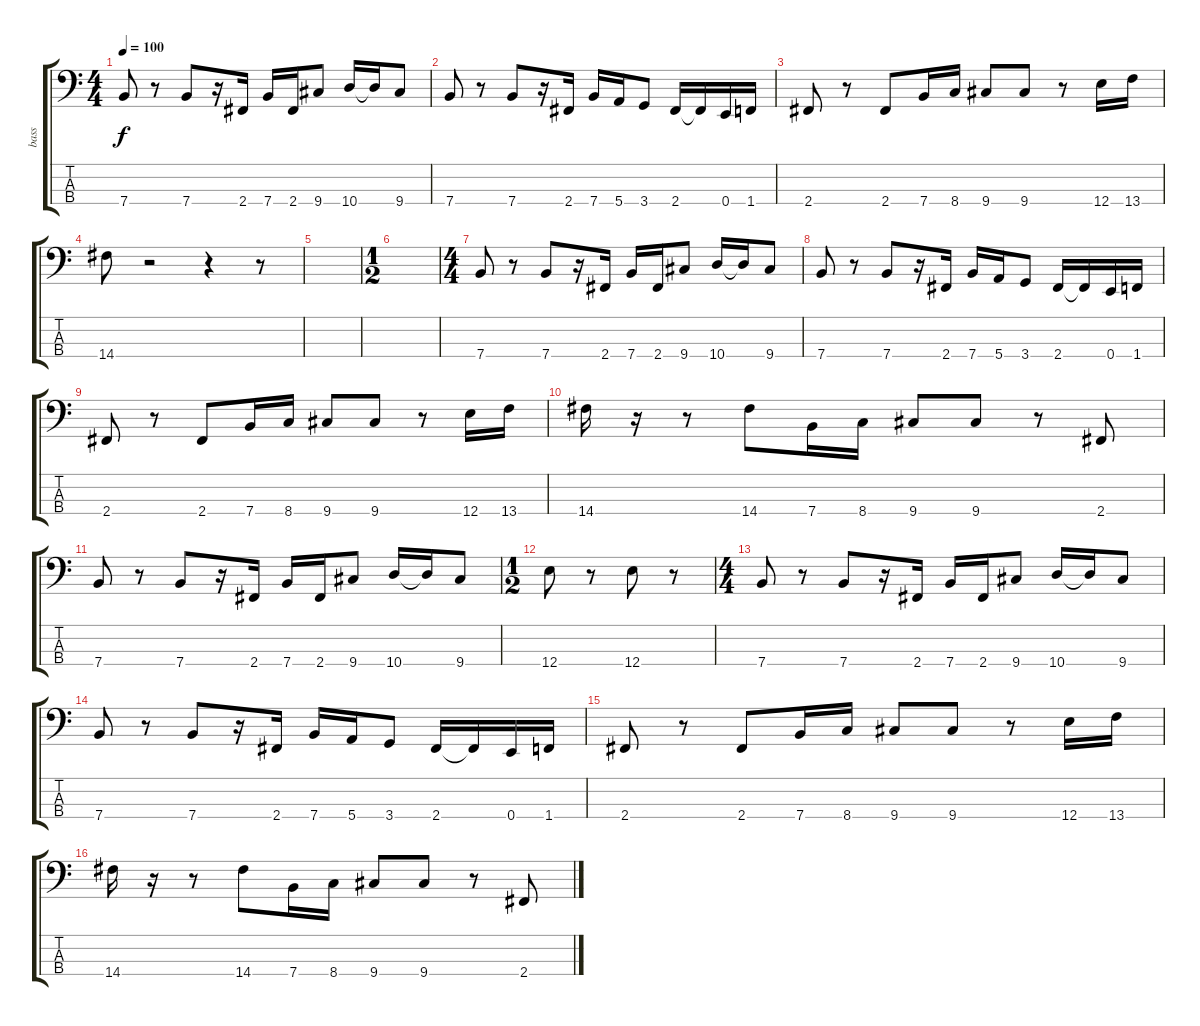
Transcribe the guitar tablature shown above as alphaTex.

\track ("bass" "bass") {instrument slapbass1}
\staff {score tabs}
\tuning (G2 D2 A1 E1) {hide}
\ts (4 4)
\tempo 100
\clef f4
\ks c
7.4.8{dy f} r.8 7.4.8 r.16 2.4.16 7.4.16 2.4.16 9.4.8 10.4.16 10.4{t}.16 9.4.8 |
7.4.8 r.8 7.4.8 r.16 2.4.16 7.4.16 5.4.16 3.4.8 2.4.16 2.4{t}.16 0.4.16 1.4.16 |
2.4.8 r.8 2.4.8 7.4.16 8.4.16 9.4.8 9.4.8 r.8 12.4.16 13.4.16 |
14.4.8 r.2 r.4 r.8 |
|
\ts (1 2)
|
\ts (4 4)
7.4.8 r.8 7.4.8 r.16 2.4.16 7.4.16 2.4.16 9.4.8 10.4.16 10.4{t}.16 9.4.8 |
7.4.8 r.8 7.4.8 r.16 2.4.16 7.4.16 5.4.16 3.4.8 2.4.16 2.4{t}.16 0.4.16 1.4.16 |
2.4.8 r.8 2.4.8 7.4.16 8.4.16 9.4.8 9.4.8 r.8 12.4.16 13.4.16 |
14.4.16 r.16 r.8 14.4.8 7.4.16 8.4.16 9.4.8 9.4.8 r.8 2.4.8 |
7.4.8 r.8 7.4.8 r.16 2.4.16 7.4.16 2.4.16 9.4.8 10.4.16 10.4{t}.16 9.4.8 |
\ts (1 2)
12.4.8 r.8 12.4.8 r.8 |
\ts (4 4)
7.4.8 r.8 7.4.8 r.16 2.4.16 7.4.16 2.4.16 9.4.8 10.4.16 10.4{t}.16 9.4.8 |
7.4.8 r.8 7.4.8 r.16 2.4.16 7.4.16 5.4.16 3.4.8 2.4.16 2.4{t}.16 0.4.16 1.4.16 |
2.4.8 r.8 2.4.8 7.4.16 8.4.16 9.4.8 9.4.8 r.8 12.4.16 13.4.16 |
14.4.16 r.16 r.8 14.4.8 7.4.16 8.4.16 9.4.8 9.4.8 r.8 2.4.8
